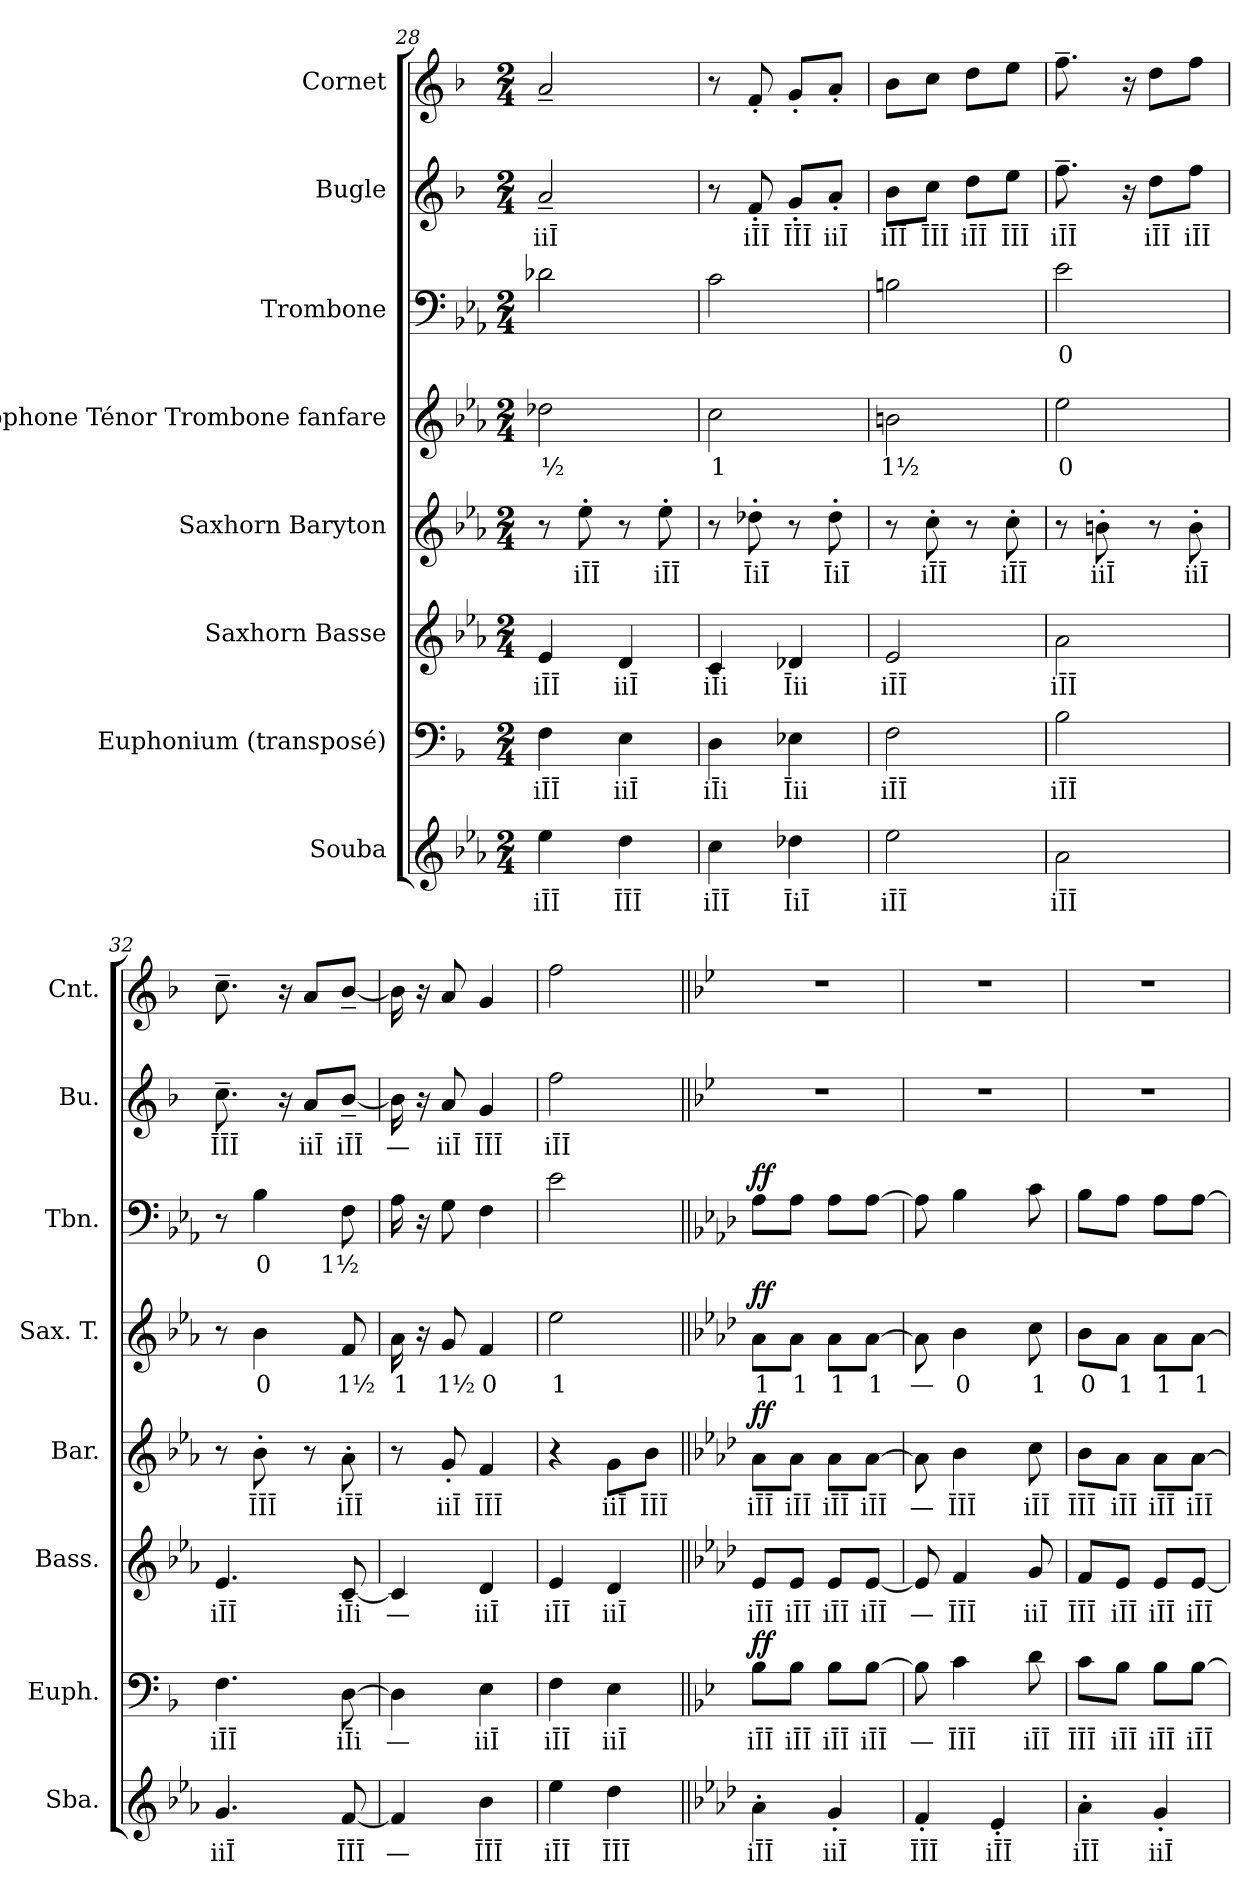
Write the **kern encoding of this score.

**kern	**text	**kern	**text	**dynam	**kern	**text	**kern	**text	**dynam	**kern	**text	**dynam	**kern	**text	**dynam	**kern	**text	**kern
*part8	*part8	*part7	*part7	*part7	*part6	*part6	*part5	*part5	*part5	*part4	*part4	*part4	*part3	*part3	*part3	*part2	*part2	*part1
*staff8	*staff8	*staff7	*staff7	*staff7	*staff6	*staff6	*staff5	*staff5	*staff5	*staff4	*staff4	*staff4	*staff3	*staff3	*staff3	*staff2	*staff2	*staff1
*I"Souba	*	*I"Euphonium (transposé)	*	*	*I"Saxhorn Basse	*	*I"Saxhorn Baryton	*	*	*I"Saxophone Ténor Trombone fanfare	*	*	*I"Trombone	*	*	*I"Bugle	*	*I"Cornet
*I'Sba.	*	*I'Euph.	*	*	*I'Bass.	*	*I'Bar.	*	*	*I'Sax. T.	*	*	*I'Tbn.	*	*	*I'Bu.	*	*I'Cnt.
!!LO:PB:g=z
*clefG2	*	*clefF4	*	*	*clefG2	*	*clefG2	*	*	*clefG2	*	*	*clefF4	*	*	*clefG2	*	*clefG2
*ITrd15c26	*	*ITrd1c2	*	*	*ITrd8c14	*	*ITrd8c14	*	*	*ITrd8c14	*	*	*	*	*	*ITrd1c2	*	*ITrd1c2
*k[b-e-a-]	*	*k[b-e-a-]	*	*	*k[b-e-a-]	*	*k[b-e-a-]	*	*	*k[b-e-a-]	*	*	*k[b-e-a-]	*	*	*k[b-e-a-]	*	*k[b-e-a-]
*M2/4	*	*M2/4	*	*	*M2/4	*	*M2/4	*	*	*M2/4	*	*	*M2/4	*	*	*M2/4	*	*M2/4
=28	=28	=28	=28	=28	=28	=28	=28	=28	=28	=28	=28	=28	=28	=28	=28	=28	=28	=28
!	!LO:LY:b	!	!LO:LY:b	!	!	!LO:LY:b	!	!	!	!	!LO:LY:b	!	!	!	!	!	!LO:LY:b	!
4E-\	iĪĪ	4E-\	iĪĪ	.	4E-/	iĪĪ	8r	.	.	2d-X\	½	.	2d-X\	.	.	2g~/	iiĪ	2g~/
!	!	!	!	!	!	!	!	!LO:LY:b	!	!	!	!	!	!	!	!	!	!
.	.	.	.	.	.	.	8e-'\	iĪĪ	.	.	.	.	.	.	.	.	.	.
!	!LO:LY:b	!	!LO:LY:b	!	!	!LO:LY:b	!	!	!	!	!	!	!	!	!	!	!	!
4D\	ĪĪĪ	4D\	iiĪ	.	4D/	iiĪ	8r	.	.	.	.	.	.	.	.	.	.	.
!	!	!	!	!	!	!	!	!LO:LY:b	!	!	!	!	!	!	!	!	!	!
.	.	.	.	.	.	.	8e-'\	iĪĪ	.	.	.	.	.	.	.	.	.	.
=29	=29	=29	=29	=29	=29	=29	=29	=29	=29	=29	=29	=29	=29	=29	=29	=29	=29	=29
!	!LO:LY:b	!	!LO:LY:b	!	!	!LO:LY:b	!	!	!	!	!LO:LY:b	!	!	!	!	!	!	!
4C\	iĪĪ	4C\	iĪi	.	4C/	iĪi	8r	.	.	2c\	1	.	2c\	.	.	8r	.	8r
!	!	!	!	!	!	!	!	!LO:LY:b	!	!	!	!	!	!	!	!	!LO:LY:b	!
.	.	.	.	.	.	.	8d-X'\	ĪiĪ	.	.	.	.	.	.	.	8e-'/	iĪĪ	8e-'/
!	!LO:LY:b	!	!LO:LY:b	!	!	!LO:LY:b	!	!	!	!	!	!	!	!	!	!	!LO:LY:b	!
4D-X\	ĪiĪ	4D-X\	Īii	.	4D-X/	Īii	8r	.	.	.	.	.	.	.	.	8f'/L	ĪĪĪ	8f'/L
!	!	!	!	!	!	!	!	!LO:LY:b	!	!	!	!	!	!	!	!	!LO:LY:b	!
.	.	.	.	.	.	.	8d-'\	ĪiĪ	.	.	.	.	.	.	.	8g'/J	iiĪ	8g'/J
=30	=30	=30	=30	=30	=30	=30	=30	=30	=30	=30	=30	=30	=30	=30	=30	=30	=30	=30
!	!LO:LY:b	!	!LO:LY:b	!	!	!LO:LY:b	!	!	!	!	!LO:LY:b	!	!	!	!	!	!LO:LY:b	!
2E-\	iĪĪ	2E-\	iĪĪ	.	2E-/	iĪĪ	8r	.	.	2Bn\	1½	.	2Bn\	.	.	8a-\L	iĪĪ	8a-\L
!	!	!	!	!	!	!	!	!LO:LY:b	!	!	!	!	!	!	!	!	!LO:LY:b	!
.	.	.	.	.	.	.	8c'\	iĪĪ	.	.	.	.	.	.	.	8b-\J	ĪĪĪ	8b-\J
!	!	!	!	!	!	!	!	!	!	!	!	!	!	!	!	!	!LO:LY:b	!
.	.	.	.	.	.	.	8r	.	.	.	.	.	.	.	.	8cc\L	iĪĪ	8cc\L
!	!	!	!	!	!	!	!	!LO:LY:b	!	!	!	!	!	!	!	!	!LO:LY:b	!
.	.	.	.	.	.	.	8c'\	iĪĪ	.	.	.	.	.	.	.	8dd\J	ĪĪĪ	8dd\J
=31	=31	=31	=31	=31	=31	=31	=31	=31	=31	=31	=31	=31	=31	=31	=31	=31	=31	=31
!	!LO:LY:b	!	!LO:LY:b	!	!	!LO:LY:b	!	!	!	!	!LO:LY:b	!	!	!LO:LY:b	!	!	!LO:LY:b	!
2AA-\	iĪĪ	2A-\	iĪĪ	.	2A-\	iĪĪ	8r	.	.	2e-\	0	.	2e-\	0	.	8.ee-~\	iĪĪ	8.ee-~\
!	!	!	!	!	!	!	!	!LO:LY:b	!	!	!	!	!	!	!	!	!	!
.	.	.	.	.	.	.	8Bn'\	iiĪ	.	.	.	.	.	.	.	.	.	.
.	.	.	.	.	.	.	.	.	.	.	.	.	.	.	.	16r	.	16r
!	!	!	!	!	!	!	!	!	!	!	!	!	!	!	!	!	!LO:LY:b	!
.	.	.	.	.	.	.	8r	.	.	.	.	.	.	.	.	8cc\L	iĪĪ	8cc\L
!	!	!	!	!	!	!	!	!LO:LY:b	!	!	!	!	!	!	!	!	!LO:LY:b	!
.	.	.	.	.	.	.	8B'\	iiĪ	.	.	.	.	.	.	.	8ee-\J	iĪĪ	8ee-\J
=32	=32	=32	=32	=32	=32	=32	=32	=32	=32	=32	=32	=32	=32	=32	=32	=32	=32	=32
!	!LO:LY:b	!	!LO:LY:b	!	!	!LO:LY:b	!	!	!	!	!	!	!	!	!	!	!LO:LY:b	!
4.GG/	iiĪ	4.E-\	iĪĪ	.	4.E-/	iĪĪ	8r	.	.	8r	.	.	8r	.	.	8.b-~\	ĪĪĪ	8.b-~\
!	!	!	!	!	!	!	!	!LO:LY:b	!	!	!LO:LY:b	!	!	!LO:LY:b	!	!	!	!
.	.	.	.	.	.	.	8B-'\	ĪĪĪ	.	4B-\	0	.	4B-\	0	.	.	.	.
.	.	.	.	.	.	.	.	.	.	.	.	.	.	.	.	16r	.	16r
!	!	!	!	!	!	!	!	!	!	!	!	!	!	!	!	!	!LO:LY:b	!
.	.	.	.	.	.	.	8r	.	.	.	.	.	.	.	.	8g/L	iiĪ	8g/L
!	!LO:LY:b	!	!LO:LY:b	!	!	!LO:LY:b	!	!LO:LY:b	!	!	!LO:LY:b	!	!	!LO:LY:b	!	!	!LO:LY:b	!
[8FF/	ĪĪĪ	[8C\	iĪi	.	[8C/	iĪi	8A-'\	iĪĪ	.	8F/	1½	.	8F\	1½	.	[8a-~/J	iĪĪ	[8a-~/J
!!LO:PB:g=z
=33	=33	=33	=33	=33	=33	=33	=33	=33	=33	=33	=33	=33	=33	=33	=33	=33	=33	=33
!	!LO:LY:b	!	!LO:LY:b	!	!	!LO:LY:b	!	!	!	!	!LO:LY:b	!	!	!	!	!	!LO:LY:b	!
4FF/]	—	4C\]	—	.	4C/]	—	8r	.	.	16A-\	1	.	16A-\	.	.	16a-\]	—	16a-\]
.	.	.	.	.	.	.	.	.	.	16r	.	.	16r	.	.	16r	.	16r
!	!	!	!	!	!	!	!	!LO:LY:b	!	!	!LO:LY:b	!	!	!	!	!	!LO:LY:b	!
.	.	.	.	.	.	.	8G'/	iiĪ	.	8G/	1½	.	8G\	.	.	8g/	iiĪ	8g/
!	!LO:LY:b	!	!LO:LY:b	!	!	!LO:LY:b	!	!LO:LY:b	!	!	!LO:LY:b	!	!	!	!	!	!LO:LY:b	!
4BB-\	ĪĪĪ	4D\	iiĪ	.	4D/	iiĪ	4F/	ĪĪĪ	.	4F/	0	.	4F\	.	.	4f/	ĪĪĪ	4f/
=34	=34	=34	=34	=34	=34	=34	=34	=34	=34	=34	=34	=34	=34	=34	=34	=34	=34	=34
!	!LO:LY:b	!	!LO:LY:b	!	!	!LO:LY:b	!	!	!	!	!LO:LY:b	!	!	!	!	!	!LO:LY:b	!
4E-\	iĪĪ	4E-\	iĪĪ	.	4E-/	iĪĪ	4r	.	.	2e-\	1	.	2e-\	.	.	2ee-\	iĪĪ	2ee-\
!	!LO:LY:b	!	!LO:LY:b	!	!	!LO:LY:b	!	!LO:LY:b	!	!	!	!	!	!	!	!	!	!
4D\	ĪĪĪ	4D\	iiĪ	.	4D/	iiĪ	8G\L	iiĪ	.	.	.	.	.	.	.	.	.	.
!	!	!	!	!	!	!	!	!LO:LY:b	!	!	!	!	!	!	!	!	!	!
.	.	.	.	.	.	.	8B-\J	ĪĪĪ	.	.	.	.	.	.	.	.	.	.
=35||	=35||	=35||	=35||	=35||	=35||	=35||	=35||	=35||	=35||	=35||	=35||	=35||	=35||	=35||	=35||	=35||	=35||	=35||
*k[b-e-a-d-]	*	*k[b-e-a-d-]	*	*	*k[b-e-a-d-]	*	*k[b-e-a-d-]	*	*	*k[b-e-a-d-]	*	*	*k[b-e-a-d-]	*	*	*k[b-e-a-d-]	*	*k[b-e-a-d-]
!	!LO:LY:b	!	!LO:LY:b	!LO:DY:b	!	!LO:LY:b	!	!LO:LY:b	!LO:DY:b	!	!LO:LY:b	!LO:DY:b	!	!	!LO:DY:b	!	!	!
4AA-'\	iĪĪ	8A-\L	iĪĪ	ff	8E-/L	iĪĪ	8A-\L	iĪĪ	ff	8A-\L	1	ff	8A-\L	.	ff	2r	.	2r
!	!	!	!LO:LY:b	!	!	!LO:LY:b	!	!LO:LY:b	!	!	!LO:LY:b	!	!	!	!	!	!	!
.	.	8A-\J	iĪĪ	.	8E-/J	iĪĪ	8A-\J	iĪĪ	.	8A-\J	1	.	8A-\J	.	.	.	.	.
!	!LO:LY:b	!	!LO:LY:b	!	!	!LO:LY:b	!	!LO:LY:b	!	!	!LO:LY:b	!	!	!	!	!	!	!
4GG'i/	iiĪ	8A-i\L	iĪĪ	.	8E-/L	iĪĪ	8A-i\L	iĪĪ	.	8A-i\L	1	.	8A-i\L	.	.	.	.	.
!	!	!	!LO:LY:b	!	!	!LO:LY:b	!	!LO:LY:b	!	!	!LO:LY:b	!	!	!	!	!	!	!
.	.	[8A-\J	iĪĪ	.	[8E-/J	iĪĪ	[8A-\J	iĪĪ	.	[8A-\J	1	.	[8A-\J	.	.	.	.	.
=36	=36	=36	=36	=36	=36	=36	=36	=36	=36	=36	=36	=36	=36	=36	=36	=36	=36	=36
!	!LO:LY:b	!	!LO:LY:b	!	!	!LO:LY:b	!	!LO:LY:b	!	!	!LO:LY:b	!	!	!	!	!	!	!
4FF'i/	ĪĪĪ	8A-\]	—	.	8E-i/]	—	8A-\]	—	.	8A-\]	—	.	8A-\]	.	.	2r	.	2r
!	!	!	!LO:LY:b	!	!	!LO:LY:b	!	!LO:LY:b	!	!	!LO:LY:b	!	!	!	!	!	!	!
.	.	4B-\	ĪĪĪ	.	4F/	ĪĪĪ	4B-\	ĪĪĪ	.	4B-\	0	.	4B-\	.	.	.	.	.
!	!LO:LY:b	!	!	!	!	!	!	!	!	!	!	!	!	!	!	!	!	!
4EE-'/	iĪĪ	.	.	.	.	.	.	.	.	.	.	.	.	.	.	.	.	.
!	!	!	!LO:LY:b	!	!	!LO:LY:b	!	!LO:LY:b	!	!	!LO:LY:b	!	!	!	!	!	!	!
.	.	8c\	iĪĪ	.	8G/	iiĪ	8c\	iĪĪ	.	8c\	1	.	8c\	.	.	.	.	.
=37	=37	=37	=37	=37	=37	=37	=37	=37	=37	=37	=37	=37	=37	=37	=37	=37	=37	=37
!	!LO:LY:b	!	!LO:LY:b	!	!	!LO:LY:b	!	!LO:LY:b	!	!	!LO:LY:b	!	!	!	!	!	!	!
4AA-'i\	iĪĪ	8B-i\L	ĪĪĪ	.	8F/L	ĪĪĪ	8B-i\L	ĪĪĪ	.	8B-i\L	0	.	8B-i\L	.	.	2r	.	2r
!	!	!	!LO:LY:b	!	!	!LO:LY:b	!	!LO:LY:b	!	!	!LO:LY:b	!	!	!	!	!	!	!
.	.	8A-\J	iĪĪ	.	8E-/J	iĪĪ	8A-\J	iĪĪ	.	8A-\J	1	.	8A-\J	.	.	.	.	.
!	!LO:LY:b	!	!LO:LY:b	!	!	!LO:LY:b	!	!LO:LY:b	!	!	!LO:LY:b	!	!	!	!	!	!	!
4GG'i/	iiĪ	8A-i\L	iĪĪ	.	8E-/L	iĪĪ	8A-i\L	iĪĪ	.	8A-i\L	1	.	8A-i\L	.	.	.	.	.
!	!	!	!LO:LY:b	!	!	!LO:LY:b	!	!LO:LY:b	!	!	!LO:LY:b	!	!	!	!	!	!	!
.	.	[8A-\J	iĪĪ	.	[8E-/J	iĪĪ	[8A-\J	iĪĪ	.	[8A-\J	1	.	[8A-\J	.	.	.	.	.
=	=	=	=	=	=	=	=	=	=	=	=	=	=	=	=	=	=	=
*-	*-	*-	*-	*-	*-	*-	*-	*-	*-	*-	*-	*-	*-	*-	*-	*-	*-	*-
